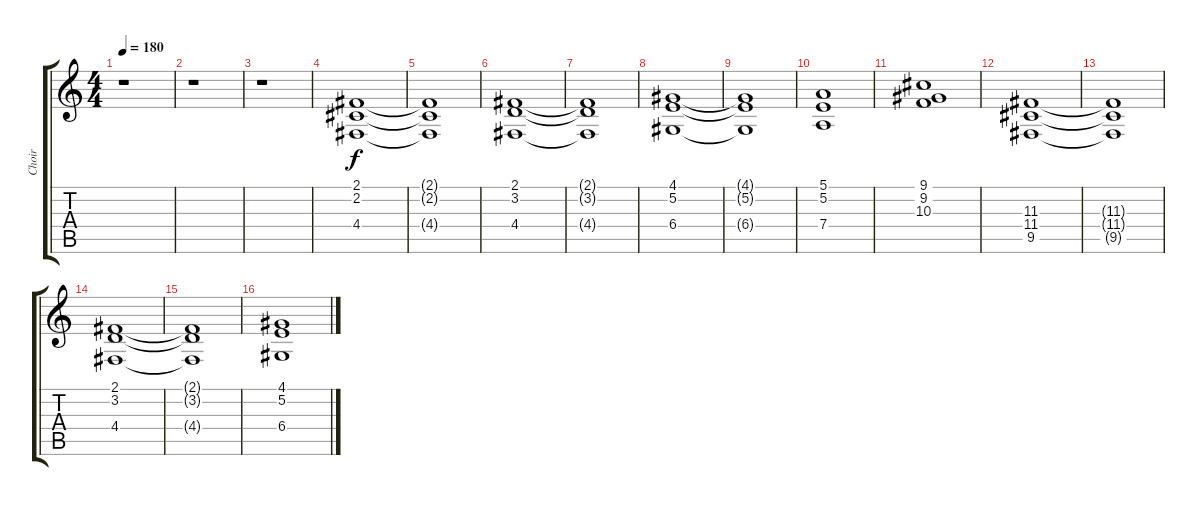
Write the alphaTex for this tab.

\track ("Choir" "Choir") {instrument choiraahs}
\staff {score tabs}
\tuning (E4 B3 G3 D3 A2 E2) {hide}
\ts (4 4)
\tempo 180
\clef g2
\ks c
r.1{dy f} |
r.1 |
r.1 |
(2.1 2.2 4.4).1 |
(2.1{t} 2.2{t} 4.4{t}).1 |
(2.1 3.2 4.4).1 |
(2.1{t} 3.2{t} 4.4{t}).1 |
(4.1 5.2 6.4).1 |
(4.1{t} 5.2{t} 6.4{t}).1 |
(5.1 5.2 7.4).1 |
(9.1 9.2 10.3).1 |
(11.3 11.4 9.5).1 |
(11.3{t} 11.4{t} 9.5{t}).1 |
(2.1 3.2 4.4).1 |
(2.1{t} 3.2{t} 4.4{t}).1 |
(4.1 5.2 6.4).1
